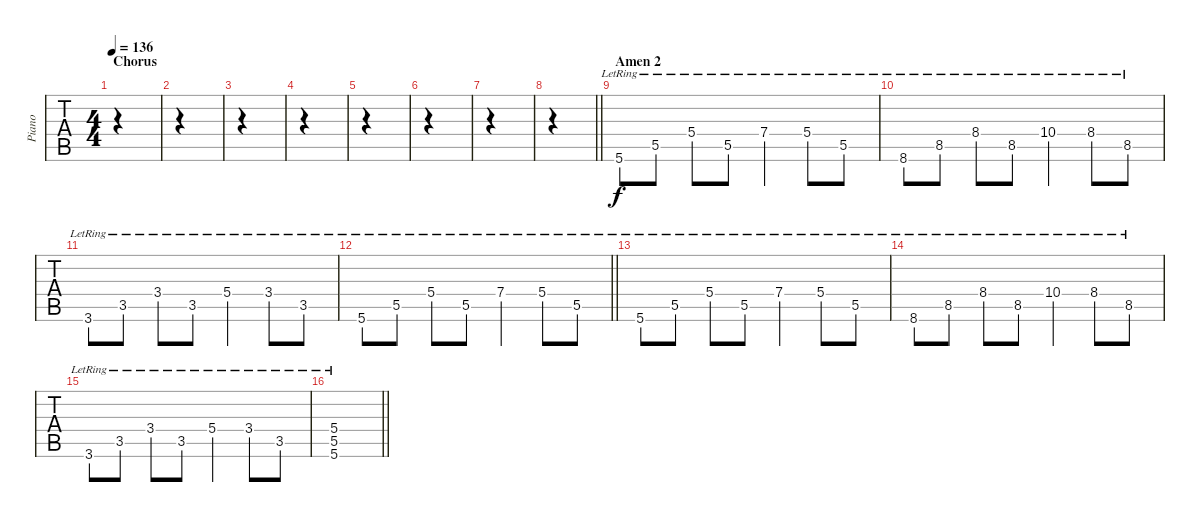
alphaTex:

\track ("Piano" "Piano") {instrument brightacousticpiano}
\staff {tabs}
\tuning (E4 B3 G3 D3 A2 D2) {hide}
\ts (4 4)
\section ("" "Chorus")
\tempo 136
\clef g2
\ks c
|
|
|
|
|
|
|
\barLineRight lightlight
|
\section ("" "Amen 2")
5.6{lr}.8 5.5{lr}.8 5.4{lr}.8 5.5{lr}.8 7.4{lr}.4 5.4{lr}.8 5.5{lr}.8 |
8.6{lr}.8 8.5{lr}.8 8.4{lr}.8 8.5{lr}.8 10.4{lr}.4 8.4{lr}.8 8.5{lr}.8 |
3.6{lr}.8 3.5{lr}.8 3.4{lr}.8 3.5{lr}.8 5.4{lr}.4 3.4{lr}.8 3.5{lr}.8 |
\barLineRight lightlight
5.6{lr}.8 5.5{lr}.8 5.4{lr}.8 5.5{lr}.8 7.4{lr}.4 5.4{lr}.8{beam Down} 5.5{lr}.8{beam Down} |
5.6{lr}.8 5.5{lr}.8 5.4{lr}.8 5.5{lr}.8 7.4{lr}.4 5.4{lr}.8 5.5{lr}.8 |
8.6{lr}.8 8.5{lr}.8 8.4{lr}.8 8.5{lr}.8 10.4{lr}.4 8.4{lr}.8 8.5{lr}.8 |
3.6{lr}.8 3.5{lr}.8 3.4{lr}.8 3.5{lr}.8 5.4{lr}.4 3.4{lr}.8 3.5{lr}.8 |
\barLineRight lightlight
(5.4 5.5 5.6{lr}).1
